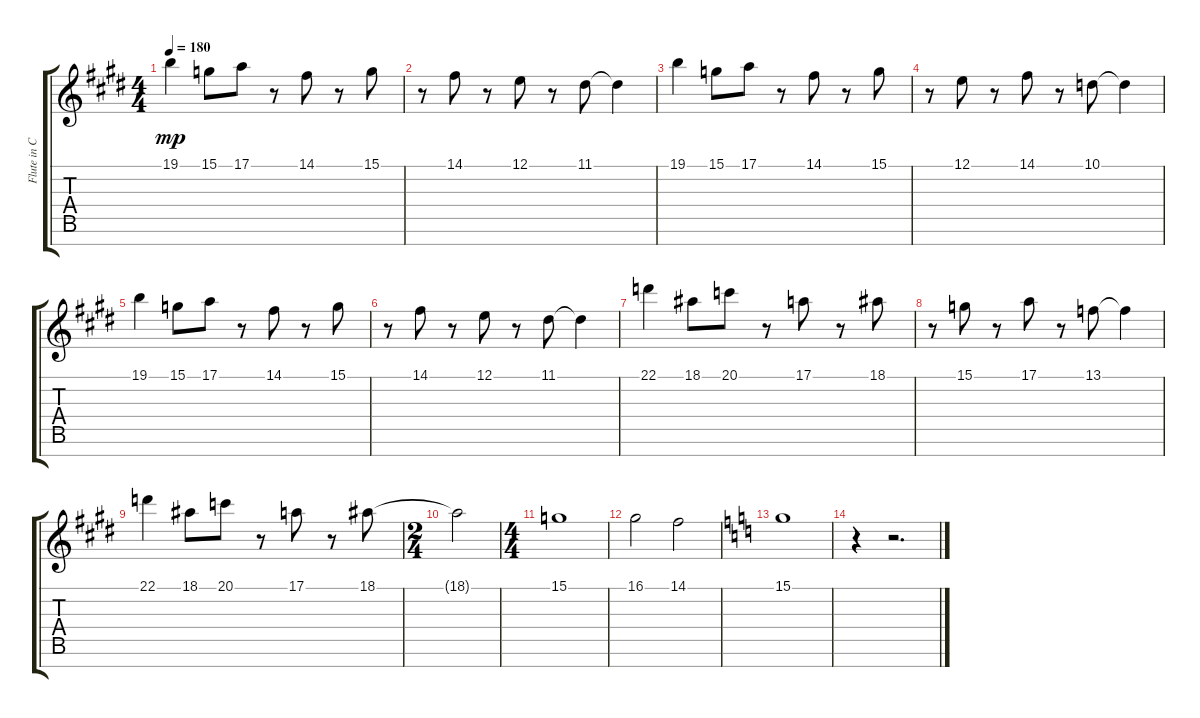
\track ("Flute in C" "Flute in C") {instrument flute}
\staff {score tabs}
\tuning (E4 B3 G3 D3 A2 E2 B1) {hide}
\ts (4 4)
\tempo 180
\clef g2
\ks e
19.1.4{dy mp} 15.1.8 17.1.8 r.8 14.1.8 r.8 15.1.8 |
r.8 14.1.8 r.8 12.1.8 r.8 11.1.8 11.1{t}.4 |
19.1.4 15.1.8 17.1.8 r.8 14.1.8 r.8 15.1.8 |
r.8 12.1.8 r.8 14.1.8 r.8 10.1.8 10.1{t}.4 |
19.1.4 15.1.8 17.1.8 r.8 14.1.8 r.8 15.1.8 |
r.8 14.1.8 r.8 12.1.8 r.8 11.1.8 11.1{t}.4 |
22.1.4 18.1.8 20.1.8 r.8 17.1.8 r.8 18.1.8 |
r.8 15.1.8 r.8 17.1.8 r.8 13.1.8 13.1{t}.4 |
22.1.4 18.1.8 20.1.8 r.8 17.1.8 r.8 18.1.8 |
\ts (2 4)
18.1{t}.2 |
\ts (4 4)
15.1.1 |
16.1.2 14.1.2 |
\ks c
15.1.1 |
r.4 r.2{d}
